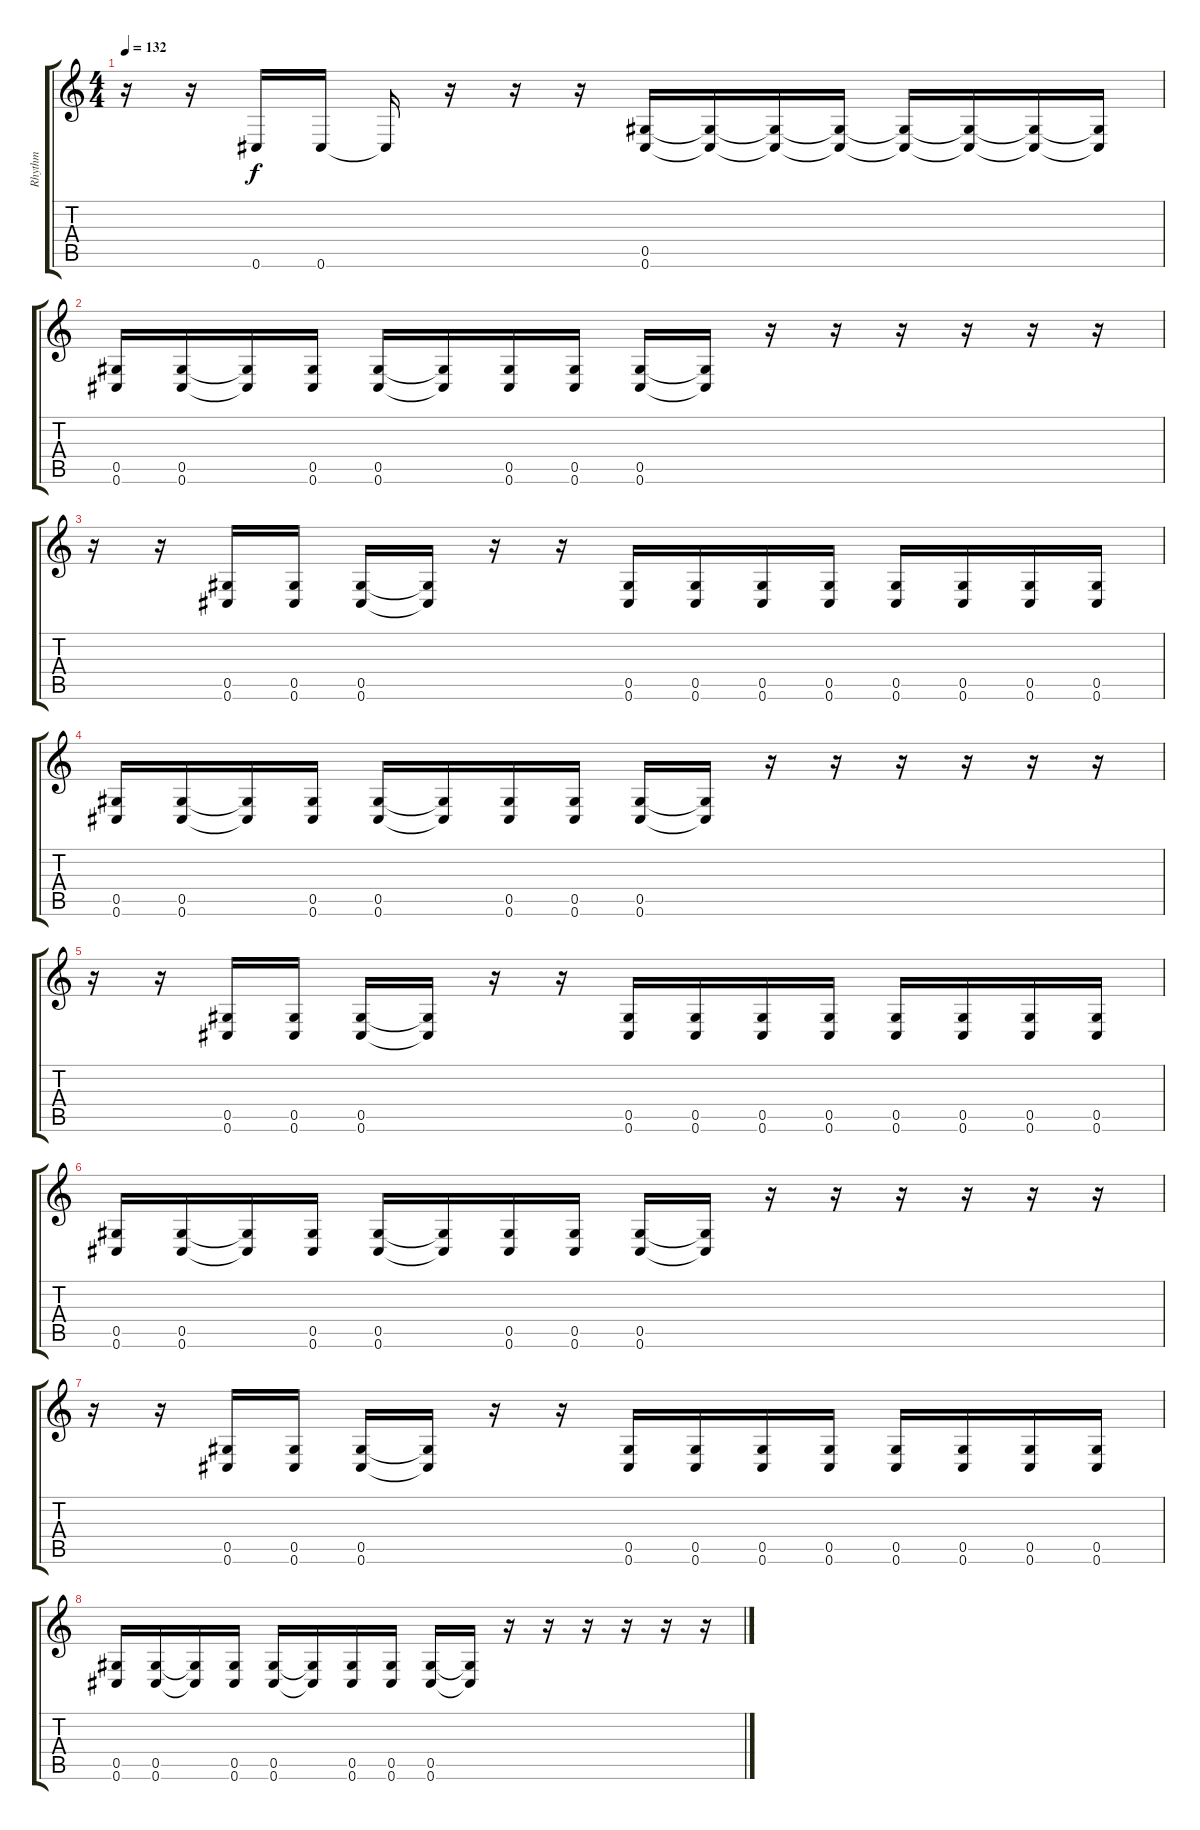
\track ("Rhythm" "Rhythm") {instrument distortionguitar}
\staff {score tabs}
\tuning (Eb4 Bb3 Gb3 Db3 Ab2 Db2) {hide}
\ts (4 4)
\tempo 132
\clef g2
\ks c
r.16{dy f} r.16 0.6.16 0.6.16 0.6{t}.16 r.16 r.16 r.16 (0.5 0.6).16 (0.5{t} 0.6{t}).16 (0.5{t} 0.6{t}).16 (0.5{t} 0.6{t}).16 (0.5{t} 0.6{t}).16 (0.5{t} 0.6{t}).16 (0.5{t} 0.6{t}).16 (0.5{t} 0.6{t}).16 |
(0.5 0.6).16 (0.5 0.6).16 (0.5{t} 0.6{t}).16 (0.5 0.6).16 (0.5 0.6).16 (0.5{t} 0.6{t}).16 (0.5 0.6).16 (0.5 0.6).16 (0.5 0.6).16 (0.5{t} 0.6{t}).16 r.16 r.16 r.16 r.16 r.16 r.16 |
r.16 r.16 (0.5 0.6).16 (0.5 0.6).16 (0.5 0.6).16 (0.5{t} 0.6{t}).16 r.16 r.16 (0.5 0.6).16 (0.5 0.6).16 (0.5 0.6).16 (0.5 0.6).16 (0.5 0.6).16 (0.5 0.6).16 (0.5 0.6).16 (0.5 0.6).16 |
(0.5 0.6).16 (0.5 0.6).16 (0.5{t} 0.6{t}).16 (0.5 0.6).16 (0.5 0.6).16 (0.5{t} 0.6{t}).16 (0.5 0.6).16 (0.5 0.6).16 (0.5 0.6).16 (0.5{t} 0.6{t}).16 r.16 r.16 r.16 r.16 r.16 r.16 |
r.16 r.16 (0.5 0.6).16 (0.5 0.6).16 (0.5 0.6).16 (0.5{t} 0.6{t}).16 r.16 r.16 (0.5 0.6).16 (0.5 0.6).16 (0.5 0.6).16 (0.5 0.6).16 (0.5 0.6).16 (0.5 0.6).16 (0.5 0.6).16 (0.5 0.6).16 |
(0.5 0.6).16 (0.5 0.6).16 (0.5{t} 0.6{t}).16 (0.5 0.6).16 (0.5 0.6).16 (0.5{t} 0.6{t}).16 (0.5 0.6).16 (0.5 0.6).16 (0.5 0.6).16 (0.5{t} 0.6{t}).16 r.16 r.16 r.16 r.16 r.16 r.16 |
r.16 r.16 (0.5 0.6).16 (0.5 0.6).16 (0.5 0.6).16 (0.5{t} 0.6{t}).16 r.16 r.16 (0.5 0.6).16 (0.5 0.6).16 (0.5 0.6).16 (0.5 0.6).16 (0.5 0.6).16 (0.5 0.6).16 (0.5 0.6).16 (0.5 0.6).16 |
(0.5 0.6).16 (0.5 0.6).16 (0.5{t} 0.6{t}).16 (0.5 0.6).16 (0.5 0.6).16 (0.5{t} 0.6{t}).16 (0.5 0.6).16 (0.5 0.6).16 (0.5 0.6).16 (0.5{t} 0.6{t}).16 r.16 r.16 r.16 r.16 r.16 r.16
